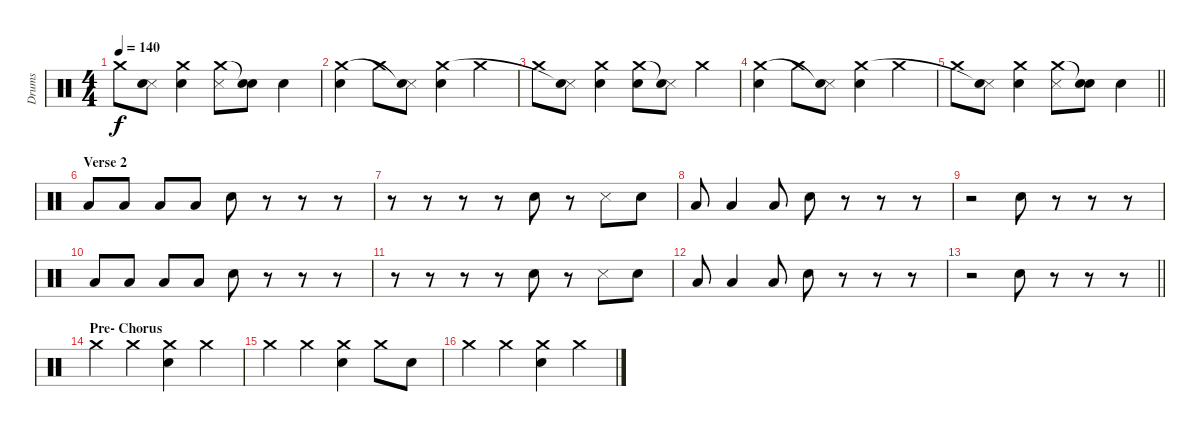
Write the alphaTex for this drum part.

\track ("Drums" "Drums") {instrument percussion}
\staff {score}
\articulation defaults
\ts (4 4)
\tempo 140
\clef neutral
\ks c "Crash medium (hit)".8{dy f}
("Snare (side stick) 3" "Snare (hit)"{t}).8 ("Snare (hit) 2" "Crash medium (hit)").4 ("Snare (side stick) 3" "Crash medium (hit)").8 ("Snare (hit) 2" "Snare (hit)"{t}).8 "Snare (hit) 2".4 |
("Snare (hit) 2" "Crash medium (hit)").4 "Crash medium (hit)".8 ("Snare (side stick) 3" "Snare (hit)"{t}).8 ("Snare (hit) 2" "Crash medium (hit)").4 "Crash medium (hit)".4 |
"Crash medium (hit)".8 ("Snare (side stick) 3" "Snare (hit)"{t}).8 ("Snare (hit) 2" "Crash medium (hit)").4 ("Snare (hit) 2" "Crash medium (hit)").8 ("Snare (side stick) 3" "Snare (hit)"{t}).8 "Crash medium (hit)".4 |
("Snare (hit) 2" "Crash medium (hit)").4 "Crash medium (hit)".8 ("Snare (side stick) 3" "Snare (hit)"{t}).8 ("Snare (hit) 2" "Crash medium (hit)").4 "Crash medium (hit)".4 |
\barLineRight lightlight "Crash medium (hit)".8
("Snare (side stick) 3" "Snare (hit)"{t}).8 ("Snare (hit) 2" "Crash medium (hit)").4 ("Snare (side stick) 3" "Crash medium (hit)").8 ("Snare (hit) 2" "Snare (hit)"{t}).8 "Snare (hit) 2".4 |
\section ("" "Verse 2")
"Low Floor Tom (hit)".8 "Low Floor Tom (hit)".8 "Low Floor Tom (hit)".8 "Low Floor Tom (hit)".8 "Snare (hit) 2".8 r.8 r.8 r.8 |
r.8 r.8 r.8 r.8 "Snare (hit) 2".8 r.8 "Snare (side stick) 3".8 "Snare (hit) 2".8 |
"Low Floor Tom (hit)".8 "Low Floor Tom (hit)".4 "Low Floor Tom (hit)".8 "Snare (hit) 2".8 r.8 r.8 r.8 |
r.2 "Snare (hit) 2".8 r.8 r.8 r.8 |
"Low Floor Tom (hit)".8 "Low Floor Tom (hit)".8 "Low Floor Tom (hit)".8 "Low Floor Tom (hit)".8 "Snare (hit) 2".8 r.8 r.8 r.8 |
r.8 r.8 r.8 r.8 "Snare (hit) 2".8 r.8 "Snare (side stick) 3".8 "Snare (hit) 2".8 |
"Low Floor Tom (hit)".8 "Low Floor Tom (hit)".4 "Low Floor Tom (hit)".8 "Snare (hit) 2".8 r.8 r.8 r.8 |
\barLineRight lightlight
r.2 "Snare (hit) 2".8 r.8 r.8 r.8 |
\section ("" "Pre- Chorus")
"Crash medium (hit)".4 "Crash medium (hit)".4 ("Snare (hit) 2" "Crash medium (hit)").4 "Crash medium (hit)".4 |
"Crash medium (hit)".4 "Crash medium (hit)".4 ("Snare (hit) 2" "Crash medium (hit)").4 "Crash medium (hit)".8 "Snare (hit) 2".8 |
"Crash medium (hit)".4 "Crash medium (hit)".4 ("Snare (hit) 2" "Crash medium (hit)").4 "Crash medium (hit)".4
